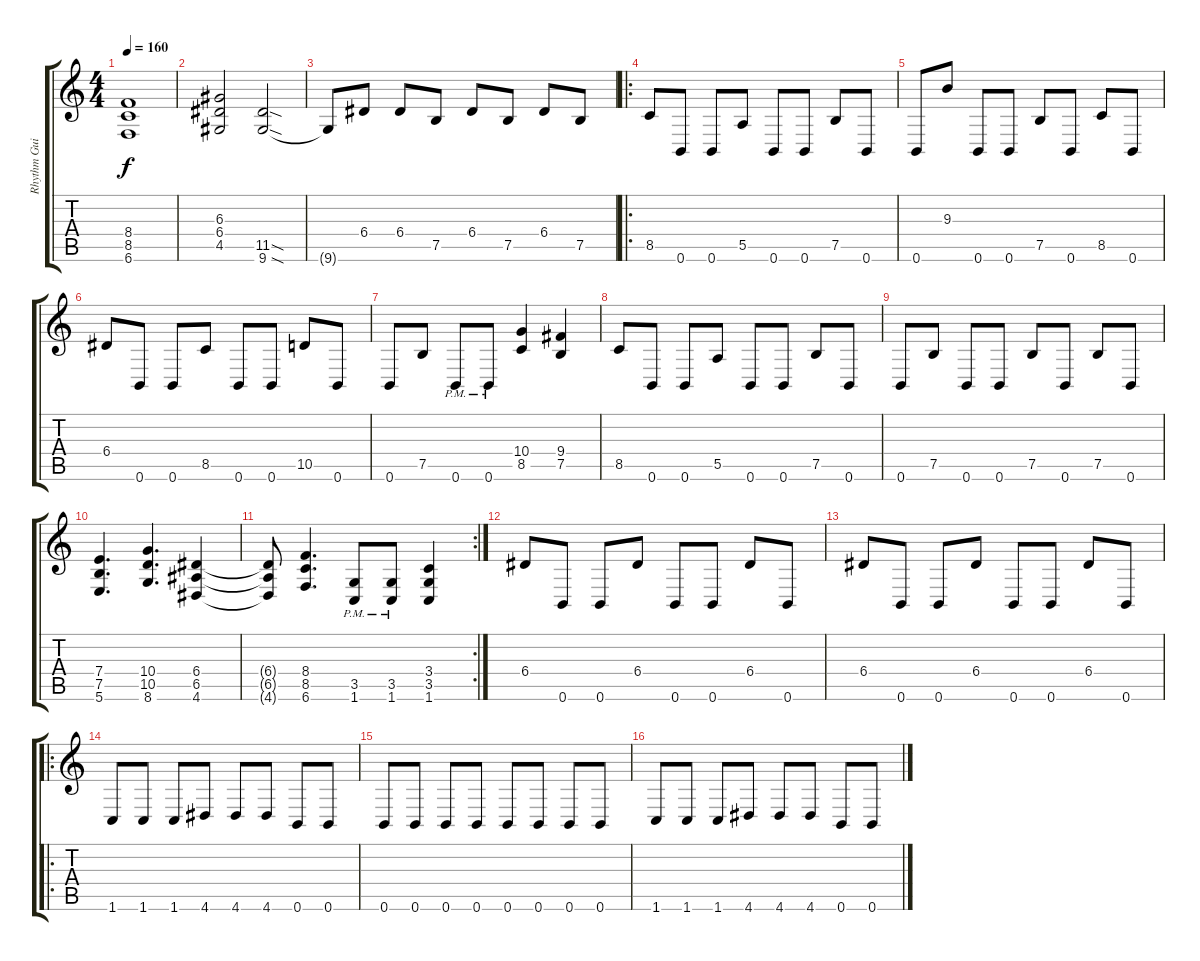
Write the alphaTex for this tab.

\track ("Rhythm Guitar 1" "Rhythm Gui") {instrument distortionguitar}
\staff {score tabs}
\tuning (B3 Gb3 D3 A2 E2 B1) {hide}
\ts (4 4)
\tempo 160
\clef g2
\ks c
(8.4 8.5 6.6).1{dy f} |
(6.3 6.4 4.5).2 (11.5{sod} 9.6{sod}).2 |
9.6{t}.8 6.4.8 6.4.8 7.5.8 6.4.8 7.5.8 6.4.8 7.5.8 |
\ro
8.5.8 0.6.8 0.6.8 5.5.8 0.6.8 0.6.8 7.5.8 0.6.8 |
0.6.8 9.3.8 0.6.8 0.6.8 7.5.8 0.6.8 8.5.8 0.6.8 |
6.4.8 0.6.8 0.6.8 8.5.8 0.6.8 0.6.8 10.5.8 0.6.8 |
0.6.8 7.5.8 0.6{pm}.8 0.6{pm}.8 (10.4 8.5).4 (9.4 7.5).4 |
8.5.8 0.6.8 0.6.8 5.5.8 0.6.8 0.6.8 7.5.8 0.6.8 |
0.6.8 7.5.8 0.6.8 0.6.8 7.5.8 0.6.8 7.5.8 0.6.8 |
(7.4 7.5 5.6).4{d} (10.4 10.5 8.6).4{d} (6.4 6.5 4.6).4 |
\rc 2
(6.4{t} 6.5{t} 4.6{t}).8 (8.4 8.5 6.6).4{d} (3.5{pm} 1.6{pm}).8 (3.5{pm} 1.6{pm}).8 (3.4 3.5 1.6).4 |
6.4.8 0.6.8 0.6.8 6.4.8 0.6.8 0.6.8 6.4.8 0.6.8 |
6.4.8 0.6.8 0.6.8 6.4.8 0.6.8 0.6.8 6.4.8 0.6.8 |
\ro
1.6.8 1.6.8 1.6.8 4.6.8 4.6.8 4.6.8 0.6.8 0.6.8 |
0.6.8 0.6.8 0.6.8 0.6.8 0.6.8 0.6.8 0.6.8 0.6.8 |
1.6.8 1.6.8 1.6.8 4.6.8 4.6.8 4.6.8 0.6.8 0.6.8
